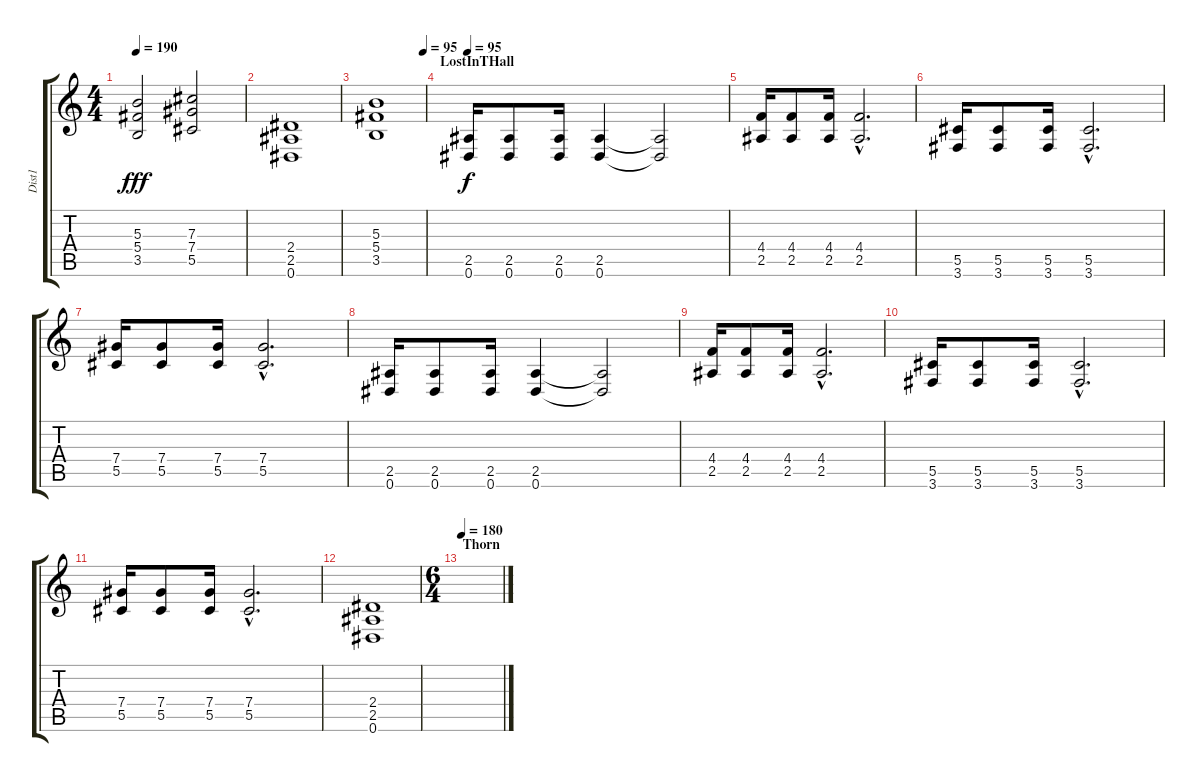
\track ("Dist1" "Dist1") {instrument distortionguitar}
\staff {score tabs}
\tuning (Eb4 Bb3 Gb3 Db3 Ab2 Eb2) {hide}
\ts (4 4)
\tempo 190
\clef g2
\ks c
(5.3 5.4 3.5).2{dy fff} (7.3 7.4 5.5).2 |
(2.4 2.5 0.6).1 |
\tempo (95 0.96875)
(5.3 5.4 3.5).1 |
\section ("" "LostInTHall")
\tempo 95
(2.5 0.6).16{dy f} (2.5 0.6).8 (2.5 0.6).16 (2.5 0.6).4 (2.5{t} 0.6{t}).2 |
(4.4 2.5).16 (4.4 2.5).8 (4.4 2.5).16 (4.4{hac} 2.5{hac}).2{d} |
(5.5 3.6).16 (5.5 3.6).8 (5.5 3.6).16 (5.5{hac} 3.6{hac}).2{d} |
(7.4 5.5).16 (7.4 5.5).8 (7.4 5.5).16 (7.4{hac} 5.5{hac}).2{d} |
(2.5 0.6).16 (2.5 0.6).8 (2.5 0.6).16 (2.5 0.6).4 (2.5{t} 0.6{t}).2 |
(4.4 2.5).16 (4.4 2.5).8 (4.4 2.5).16 (4.4{hac} 2.5{hac}).2{d} |
(5.5 3.6).16 (5.5 3.6).8 (5.5 3.6).16 (5.5{hac} 3.6{hac}).2{d} |
(7.4 5.5).16 (7.4 5.5).8 (7.4 5.5).16 (7.4{hac} 5.5{hac}).2{d} |
(2.4 2.5 0.6).1 |
\ts (6 4)
\section ("" "Thorn")
\tempo 180
